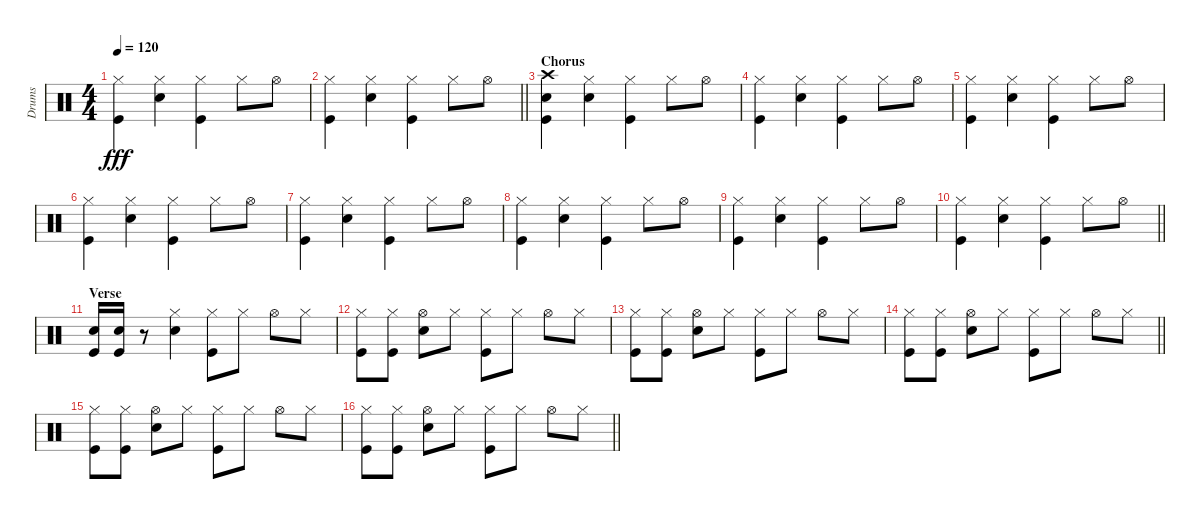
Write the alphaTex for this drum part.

\track ("Drums" "Drums") {instrument percussion}
\staff {score}
\articulation defaults
\ts (4 4)
\tempo 120
\clef neutral
\ks c
("Hi-Hat (closed)" "Kick (hit)").4{dy fff} ("Hi-Hat (closed)" "Snare (hit) 2").4 ("Hi-Hat (closed)" "Kick (hit)").4 "Hi-Hat (closed)".8 "Hi-Hat (open)".8 |
\barLineRight lightlight
("Hi-Hat (closed)" "Kick (hit)").4 ("Hi-Hat (closed)" "Snare (hit) 2").4 ("Hi-Hat (closed)" "Kick (hit)").4 "Hi-Hat (closed)".8 "Hi-Hat (open)".8 |
\section ("" "Chorus")
("Crash high (hit)" "Snare (hit) 2" "Kick (hit)").4 ("Hi-Hat (closed)" "Snare (hit) 2").4 ("Hi-Hat (closed)" "Kick (hit)").4 "Hi-Hat (closed)".8 "Hi-Hat (open)".8 |
("Hi-Hat (closed)" "Kick (hit)").4 ("Hi-Hat (closed)" "Snare (hit) 2").4 ("Hi-Hat (closed)" "Kick (hit)").4 "Hi-Hat (closed)".8 "Hi-Hat (open)".8 |
("Hi-Hat (closed)" "Kick (hit)").4 ("Hi-Hat (closed)" "Snare (hit) 2").4 ("Hi-Hat (closed)" "Kick (hit)").4 "Hi-Hat (closed)".8 "Hi-Hat (open)".8 |
("Hi-Hat (closed)" "Kick (hit)").4 ("Hi-Hat (closed)" "Snare (hit) 2").4 ("Hi-Hat (closed)" "Kick (hit)").4 "Hi-Hat (closed)".8 "Hi-Hat (open)".8 |
("Hi-Hat (closed)" "Kick (hit)").4 ("Hi-Hat (closed)" "Snare (hit) 2").4 ("Hi-Hat (closed)" "Kick (hit)").4 "Hi-Hat (closed)".8 "Hi-Hat (open)".8 |
("Hi-Hat (closed)" "Kick (hit)").4 ("Hi-Hat (closed)" "Snare (hit) 2").4 ("Hi-Hat (closed)" "Kick (hit)").4 "Hi-Hat (closed)".8 "Hi-Hat (open)".8 |
("Hi-Hat (closed)" "Kick (hit)").4 ("Hi-Hat (closed)" "Snare (hit) 2").4 ("Hi-Hat (closed)" "Kick (hit)").4 "Hi-Hat (closed)".8 "Hi-Hat (open)".8 |
\barLineRight lightlight
("Hi-Hat (closed)" "Kick (hit)").4 ("Hi-Hat (closed)" "Snare (hit) 2").4 ("Hi-Hat (closed)" "Kick (hit)").4 "Hi-Hat (closed)".8 "Hi-Hat (open)".8 |
\section ("" "Verse")
("Snare (hit) 2" "Kick (hit)").16 ("Snare (hit) 2" "Kick (hit)").16 r.8 ("Hi-Hat (closed)" "Snare (hit) 2").4 ("Hi-Hat (closed)" "Kick (hit)").8 "Hi-Hat (closed)".8 "Hi-Hat (open)".8 "Hi-Hat (closed)".8 |
("Hi-Hat (closed)" "Kick (hit)").8 ("Hi-Hat (closed)" "Kick (hit)").8 ("Hi-Hat (open)" "Snare (hit) 2").8 "Hi-Hat (closed)".8 ("Hi-Hat (closed)" "Kick (hit)").8 "Hi-Hat (closed)".8 "Hi-Hat (open)".8 "Hi-Hat (closed)".8 |
("Hi-Hat (closed)" "Kick (hit)").8 ("Hi-Hat (closed)" "Kick (hit)").8 ("Hi-Hat (open)" "Snare (hit) 2").8 "Hi-Hat (closed)".8 ("Hi-Hat (closed)" "Kick (hit)").8 "Hi-Hat (closed)".8 "Hi-Hat (open)".8 "Hi-Hat (closed)".8 |
\barLineRight lightlight
("Hi-Hat (closed)" "Kick (hit)").8 ("Hi-Hat (closed)" "Kick (hit)").8 ("Hi-Hat (open)" "Snare (hit) 2").8 "Hi-Hat (closed)".8 ("Hi-Hat (closed)" "Kick (hit)").8 "Hi-Hat (closed)".8 "Hi-Hat (open)".8 "Hi-Hat (closed)".8 |
("Hi-Hat (closed)" "Kick (hit)").8 ("Hi-Hat (closed)" "Kick (hit)").8 ("Hi-Hat (open)" "Snare (hit) 2").8 "Hi-Hat (closed)".8 ("Hi-Hat (closed)" "Kick (hit)").8 "Hi-Hat (closed)".8 "Hi-Hat (open)".8 "Hi-Hat (closed)".8 |
\barLineRight lightlight
("Hi-Hat (closed)" "Kick (hit)").8 ("Hi-Hat (closed)" "Kick (hit)").8 ("Hi-Hat (open)" "Snare (hit) 2").8 "Hi-Hat (closed)".8 ("Hi-Hat (closed)" "Kick (hit)").8 "Hi-Hat (closed)".8 "Hi-Hat (open)".8 "Hi-Hat (closed)".8
